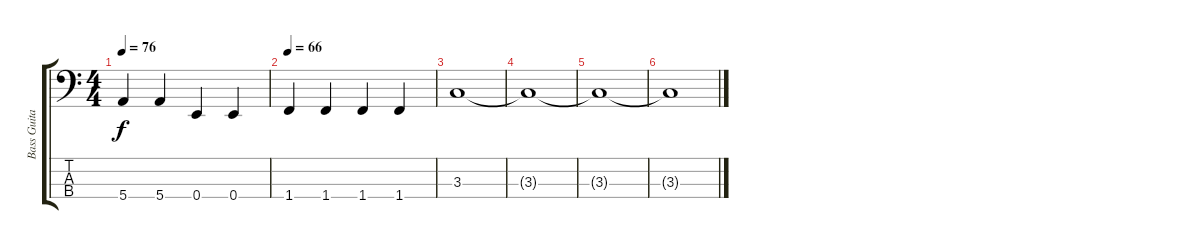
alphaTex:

\track ("Bass Guitar" "Bass Guita") {instrument electricbasspick}
\staff {score tabs}
\tuning (G2 D2 A1 E1) {hide}
\ts (4 4)
\tempo 76
\clef f4
\ks c
5.4.4{dy f} 5.4.4 0.4.4 0.4.4 |
\tempo 66
1.4.4 1.4.4 1.4.4 1.4.4 |
3.3.1{volume 0} |
3.3{t}.1 |
3.3{t}.1 |
3.3{t}.1
